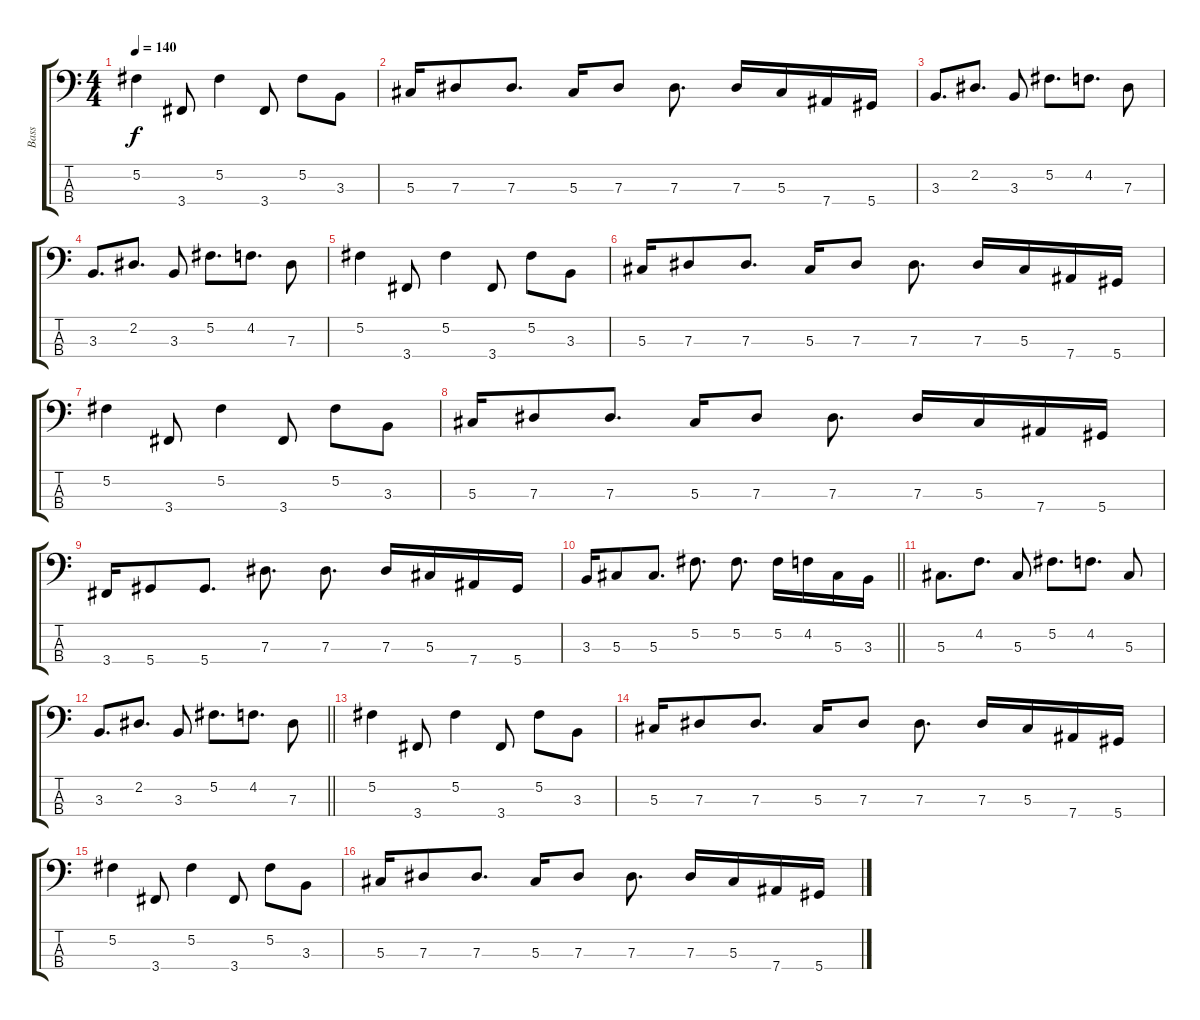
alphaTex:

\track ("Bass" "Bass") {instrument electricbassfinger}
\staff {score tabs}
\tuning (Gb2 Db2 Ab1 Eb1) {hide}
\ts (4 4)
\tempo 140
\clef f4
\ks c
5.2.4{dy f} 3.4.8 5.2.4 3.4.8 5.2.8 3.3.8 |
5.3.16 7.3.8 7.3.8{d} 5.3.16 7.3.8 7.3.8{d} 7.3.16 5.3.16 7.4.16 5.4.16 |
3.3.8{d} 2.2.8{d} 3.3.8 5.2.8{d} 4.2.8{d} 7.3.8 |
3.3.8{d} 2.2.8{d} 3.3.8 5.2.8{d} 4.2.8{d} 7.3.8 |
5.2.4 3.4.8 5.2.4 3.4.8 5.2.8 3.3.8 |
5.3.16 7.3.8 7.3.8{d} 5.3.16 7.3.8 7.3.8{d} 7.3.16 5.3.16 7.4.16 5.4.16 |
5.2.4 3.4.8 5.2.4 3.4.8 5.2.8 3.3.8 |
5.3.16 7.3.8 7.3.8{d} 5.3.16 7.3.8 7.3.8{d} 7.3.16 5.3.16 7.4.16 5.4.16 |
3.4.16 5.4.8 5.4.8{d} 7.3.8{d} 7.3.8{d} 7.3.16 5.3.16 7.4.16 5.4.16 |
\barLineRight lightlight
3.3.16 5.3.8 5.3.8{d} 5.2.8{d} 5.2.8{d} 5.2.16 4.2.16 5.3.16 3.3.16 |
5.3.8{d} 4.2.8{d} 5.3.8 5.2.8{d} 4.2.8{d} 5.3.8 |
\barLineRight lightlight
3.3.8{d} 2.2.8{d} 3.3.8 5.2.8{d} 4.2.8{d} 7.3.8 |
5.2.4 3.4.8 5.2.4 3.4.8 5.2.8 3.3.8 |
5.3.16 7.3.8 7.3.8{d} 5.3.16 7.3.8 7.3.8{d} 7.3.16 5.3.16 7.4.16 5.4.16 |
5.2.4 3.4.8 5.2.4 3.4.8 5.2.8 3.3.8 |
5.3.16 7.3.8 7.3.8{d} 5.3.16 7.3.8 7.3.8{d} 7.3.16 5.3.16 7.4.16 5.4.16
